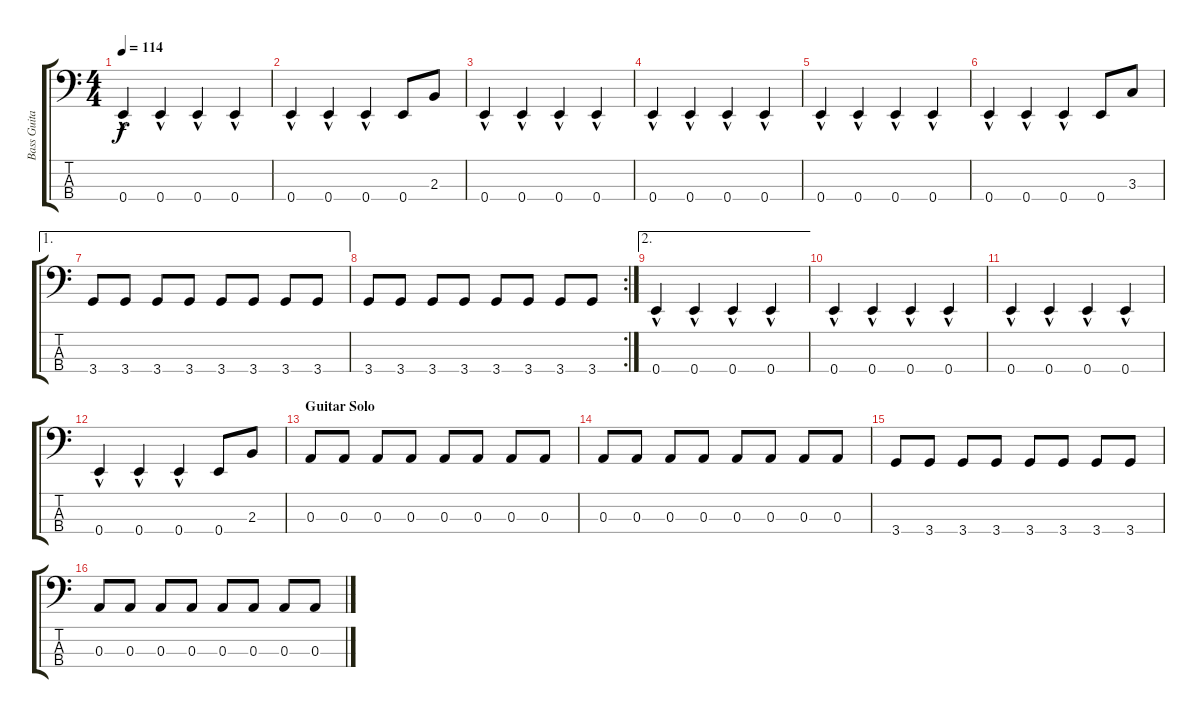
\track ("Bass Guitar" "Bass Guita") {instrument electricbassfinger}
\staff {score tabs}
\tuning (G2 D2 A1 E1) {hide}
\ts (4 4)
\tempo 114
\clef f4
\ks c
0.4{hac}.4{dy f} 0.4{hac}.4 0.4{hac}.4 0.4{hac}.4 |
0.4{hac}.4 0.4{hac}.4 0.4{hac}.4 0.4.8 2.3.8 |
0.4{hac}.4 0.4{hac}.4 0.4{hac}.4 0.4{hac}.4 |
0.4{hac}.4 0.4{hac}.4 0.4{hac}.4 0.4{hac}.4 |
0.4{hac}.4 0.4{hac}.4 0.4{hac}.4 0.4{hac}.4 |
0.4{hac}.4 0.4{hac}.4 0.4{hac}.4 0.4.8 3.3.8 |
\ae 1
3.4.8 3.4.8 3.4.8 3.4.8 3.4.8 3.4.8 3.4.8 3.4.8 |
\rc 2
3.4.8 3.4.8 3.4.8 3.4.8 3.4.8 3.4.8 3.4.8 3.4.8 |
\ae 2
0.4{hac}.4 0.4{hac}.4 0.4{hac}.4 0.4{hac}.4 |
0.4{hac}.4 0.4{hac}.4 0.4{hac}.4 0.4{hac}.4 |
0.4{hac}.4 0.4{hac}.4 0.4{hac}.4 0.4{hac}.4 |
0.4{hac}.4 0.4{hac}.4 0.4{hac}.4 0.4.8 2.3.8 |
\section ("" "Guitar Solo")
0.3.8 0.3.8 0.3.8 0.3.8 0.3.8 0.3.8 0.3.8 0.3.8 |
0.3.8 0.3.8 0.3.8 0.3.8 0.3.8 0.3.8 0.3.8 0.3.8 |
3.4.8 3.4.8 3.4.8 3.4.8 3.4.8 3.4.8 3.4.8 3.4.8 |
0.3.8 0.3.8 0.3.8 0.3.8 0.3.8 0.3.8 0.3.8 0.3.8
